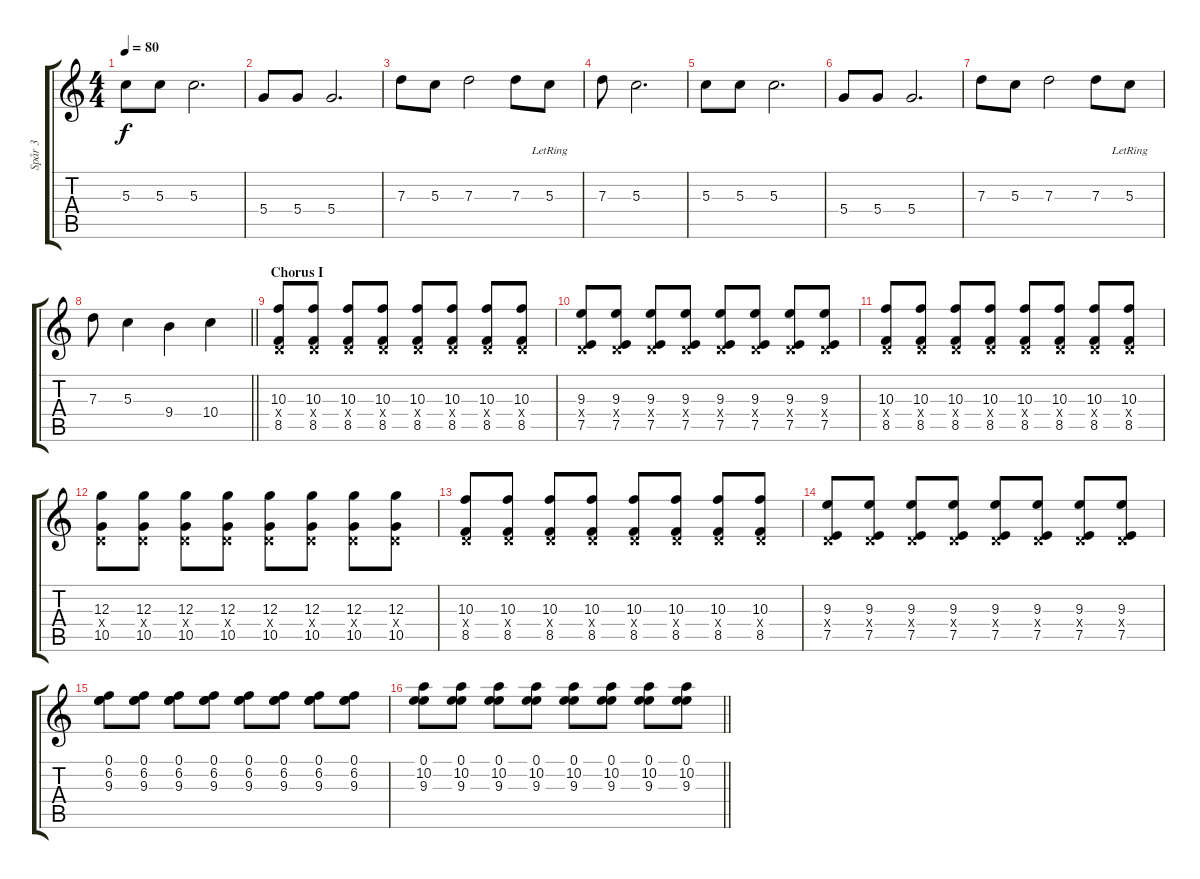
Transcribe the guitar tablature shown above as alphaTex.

\track ("Spår 3" "Spår 3") {instrument distortionguitar}
\staff {score tabs}
\tuning (E4 B3 G3 D3 A2 D2) {hide}
\ts (4 4)
\tempo 80
\clef g2
\ks c
5.3.8{dy f} 5.3.8 5.3.2{d} |
5.4.8 5.4.8 5.4.2{d} |
7.3.8 5.3.8 7.3.2 7.3.8 5.3{lr}.8 |
7.3.8 5.3.2{d} |
5.3.8 5.3.8 5.3.2{d} |
5.4.8 5.4.8 5.4.2{d} |
7.3.8 5.3.8 7.3.2 7.3.8 5.3{lr}.8 |
\barLineRight lightlight
7.3.8 5.3.4 9.4.4 10.4.4 |
\section ("" "Chorus I")
(10.3 0.4{x} 8.5).8 (10.3 0.4{x} 8.5).8 (10.3 0.4{x} 8.5).8 (10.3 0.4{x} 8.5).8 (10.3 0.4{x} 8.5).8 (10.3 0.4{x} 8.5).8 (10.3 0.4{x} 8.5).8 (10.3 0.4{x} 8.5).8 |
(9.3 0.4{x} 7.5).8 (9.3 0.4{x} 7.5).8 (9.3 0.4{x} 7.5).8 (9.3 0.4{x} 7.5).8 (9.3 0.4{x} 7.5).8 (9.3 0.4{x} 7.5).8 (9.3 0.4{x} 7.5).8 (9.3 0.4{x} 7.5).8 |
(10.3 0.4{x} 8.5).8 (10.3 0.4{x} 8.5).8 (10.3 0.4{x} 8.5).8 (10.3 0.4{x} 8.5).8 (10.3 0.4{x} 8.5).8 (10.3 0.4{x} 8.5).8 (10.3 0.4{x} 8.5).8 (10.3 0.4{x} 8.5).8 |
(12.3 0.4{x} 10.5).8 (12.3 0.4{x} 10.5).8 (12.3 0.4{x} 10.5).8 (12.3 0.4{x} 10.5).8 (12.3 0.4{x} 10.5).8 (12.3 0.4{x} 10.5).8 (12.3 0.4{x} 10.5).8 (12.3 0.4{x} 10.5).8 |
(10.3 0.4{x} 8.5).8 (10.3 0.4{x} 8.5).8 (10.3 0.4{x} 8.5).8 (10.3 0.4{x} 8.5).8 (10.3 0.4{x} 8.5).8 (10.3 0.4{x} 8.5).8 (10.3 0.4{x} 8.5).8 (10.3 0.4{x} 8.5).8 |
(9.3 0.4{x} 7.5).8 (9.3 0.4{x} 7.5).8 (9.3 0.4{x} 7.5).8 (9.3 0.4{x} 7.5).8 (9.3 0.4{x} 7.5).8 (9.3 0.4{x} 7.5).8 (9.3 0.4{x} 7.5).8 (9.3 0.4{x} 7.5).8 |
(0.1 6.2 9.3).8 (0.1 6.2 9.3).8 (0.1 6.2 9.3).8 (0.1 6.2 9.3).8 (0.1 6.2 9.3).8 (0.1 6.2 9.3).8 (0.1 6.2 9.3).8 (0.1 6.2 9.3).8 |
\barLineRight lightlight
(0.1 10.2 9.3).8 (0.1 10.2 9.3).8 (0.1 10.2 9.3).8 (0.1 10.2 9.3).8 (0.1 10.2 9.3).8 (0.1 10.2 9.3).8 (0.1 10.2 9.3).8 (0.1 10.2 9.3).8
